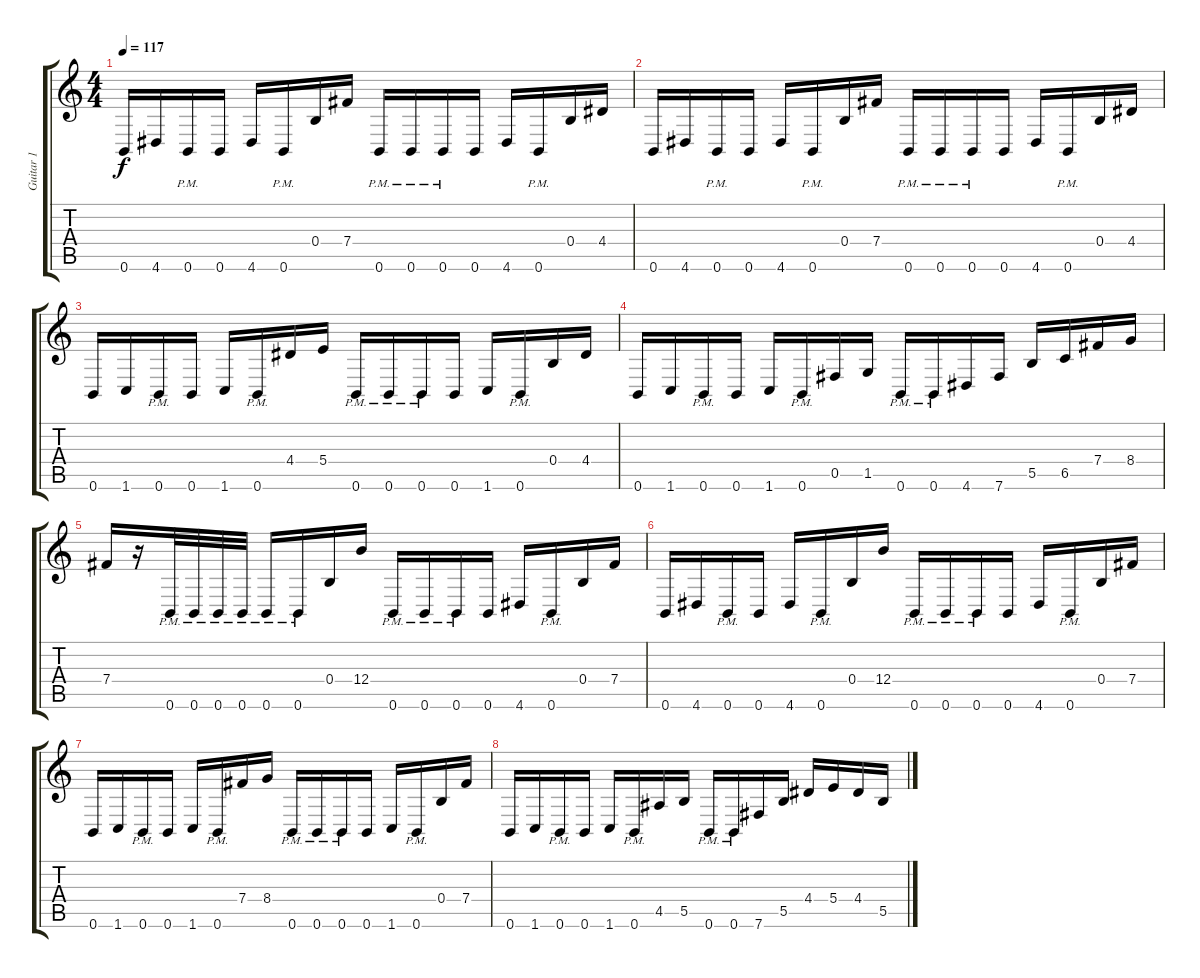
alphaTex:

\track ("Guitar 1" "Guitar 1") {instrument overdrivenguitar}
\staff {score tabs}
\tuning (Db4 Ab3 E3 B2 Gb2 B1) {hide}
\ts (4 4)
\tempo 117
\clef g2
\ks c
0.6.16{dy f} 4.6.16 0.6{pm}.16 0.6.16 4.6.16 0.6{pm}.16 0.4.16 7.4.16 0.6{pm}.16 0.6{pm}.16 0.6{pm}.16 0.6.16 4.6.16 0.6{pm}.16 0.4.16 4.4.16 |
0.6.16 4.6.16 0.6{pm}.16 0.6.16 4.6.16 0.6{pm}.16 0.4.16 7.4.16 0.6{pm}.16 0.6{pm}.16 0.6{pm}.16 0.6.16 4.6.16 0.6{pm}.16 0.4.16 4.4.16 |
0.6.16 1.6.16 0.6{pm}.16 0.6.16 1.6.16 0.6{pm}.16 4.4.16 5.4.16 0.6{pm}.16 0.6{pm}.16 0.6{pm}.16 0.6.16 1.6.16 0.6{pm}.16 0.4.16 4.4.16 |
0.6.16 1.6.16 0.6{pm}.16 0.6.16 1.6.16 0.6{pm}.16 0.5.16 1.5.16 0.6{pm}.16 0.6{pm}.16 4.6.16 7.6.16 5.5.16 6.5.16 7.4.16 8.4.16 |
7.4.16 r.16 0.6{pm}.32 0.6{pm}.32 0.6{pm}.32 0.6{pm}.32 0.6{pm}.16 0.6{pm}.16 0.4.16 12.4.16 0.6{pm}.16 0.6{pm}.16 0.6{pm}.16 0.6.16 4.6.16 0.6{pm}.16 0.4.16 7.4.16 |
0.6.16 4.6.16 0.6{pm}.16 0.6.16 4.6.16 0.6{pm}.16 0.4.16 12.4.16 0.6{pm}.16 0.6{pm}.16 0.6{pm}.16 0.6.16 4.6.16 0.6{pm}.16 0.4.16 7.4.16 |
0.6.16 1.6.16 0.6{pm}.16 0.6.16 1.6.16 0.6{pm}.16 7.4.16 8.4.16 0.6{pm}.16 0.6{pm}.16 0.6{pm}.16 0.6.16 1.6.16 0.6{pm}.16 0.4.16 7.4.16 |
0.6.16 1.6.16 0.6{pm}.16 0.6.16 1.6.16 0.6{pm}.16 4.5.16 5.5.16 0.6{pm}.16 0.6{pm}.16 7.6.16 5.5.16 4.4.16 5.4.16 4.4.16 5.5.16
